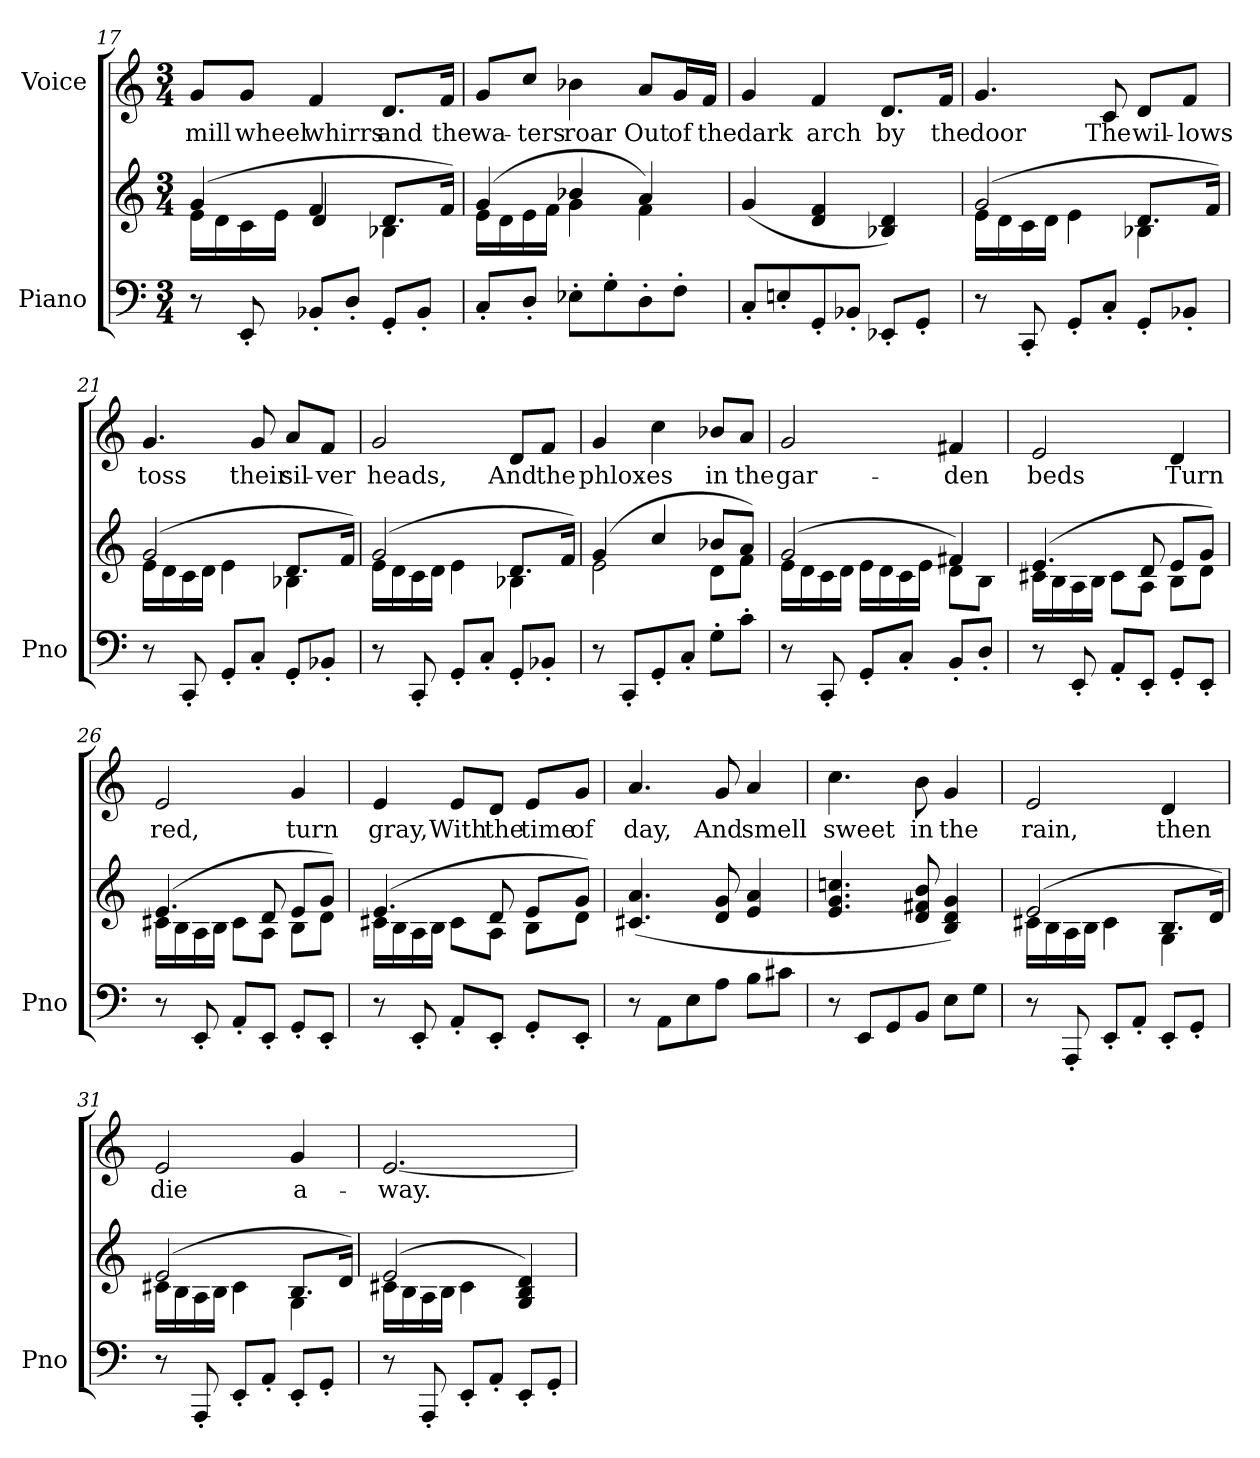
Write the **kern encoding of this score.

**kern	**kern	**kern	**text
*part2	*part2	*part1	*part1
*staff3	*staff2	*staff1	*staff1
*I"Piano	*	*I"Voice	*
*I'Pno	*	*	*
*clefF4	*clefG2	*clefG2	*
*k[]	*k[]	*k[]	*
*M3/4	*M3/4	*M3/4	*
=17	=17	=17	=17
*	*^	*	*
!	!	!	!	!LO:LY:b
8r	(>4g/	16e\LL	8g/L	mill
.	.	16d\	.	.
!	!	!	!	!LO:LY:b
8EE'/	.	16c\	8g/J	wheel
.	.	16e\JJ	.	.
!	!	!	!	!LO:LY:b
8BB-X'/L	4f/	4d/	4f/	whirrs
8D'/J	.	.	.	.
!	!	!	!	!LO:LY:b
8GG'/L	8.d/L	4B-X\	8.d/L	and
8BB-'/J	.	.	.	.
!	!	!	!	!LO:LY:b
.	16f/Jk)	.	16f/Jk	the
!!LO:LB:g=z
=18	=18	=18	=18	=18
!	!	!	!	!LO:LY:b
8C'/L	(>4g/	16e\LL	8g/L	wa-
.	.	16d\	.	.
!	!	!	!	!LO:LY:b
8D'/J	.	16e\	8cc/J	-ters
.	.	16f\JJ	.	.
!	!	!	!	!LO:LY:b
8E-X'\L	4b-X/	4g\	4b-X\	roar
8G'\	.	.	.	.
!	!	!	!	!LO:LY:b
8D'\	4a/)	4f\	8a/L	Out
!	!	!	!	!LO:LY:b
8F'\J	.	.	16g/L	of
!	!	!	!	!LO:LY:b
.	.	.	16f/JJ	the
*	*v	*v	*	*
=19	=19	=19	=19
!	!	!	!LO:LY:b
8C'/L	(>4g/	4g/	dark
8En'/	.	.	.
!	!	!	!LO:LY:b
8GG'/	4d/ 4f/	4f/	arch
8BB-X'/J	.	.	.
!	!	!	!LO:LY:b
8EE-X'/L	4B-X/ 4d/)	8.d/L	by
8GG'/J	.	.	.
!	!	!	!LO:LY:b
.	.	16f/Jk	the
=20	=20	=20	=20
*	*^	*	*
!	!	!	!	!LO:LY:b
8r	(>2g/	16e\LL	4.g/	door
.	.	16d\	.	.
8CC'/	.	16c\	.	.
.	.	16d\JJ	.	.
8GG'/L	.	4e\	.	.
!	!	!	!	!LO:LY:b
8C'/J	.	.	8c/	The
!	!	!	!	!LO:LY:b
8GG'/L	8.d/L	4B-X\	8d/L	wil-
!	!	!	!	!LO:LY:b
8BB-X'/J	.	.	8f/J	-lows
.	16f/Jk)	.	.	.
!!LO:PB:g=z
=21	=21	=21	=21	=21
!	!	!	!	!LO:LY:b
8r	(>2g/	16e\LL	4.g/	toss
.	.	16d\	.	.
8CC'/	.	16c\	.	.
.	.	16d\JJ	.	.
8GG'/L	.	4e\	.	.
!	!	!	!	!LO:LY:b
8C'/J	.	.	8g/	their
!	!	!	!	!LO:LY:b
8GG'/L	8.d/L	4B-X\	8a/L	sil-
!	!	!	!	!LO:LY:b
8BB-X'/J	.	.	8f/J	-ver
.	16f/Jk)	.	.	.
=22	=22	=22	=22	=22
!	!	!	!	!LO:LY:b
8r	(>2g/	16e\LL	2g/	heads,
.	.	16d\	.	.
8CC'/	.	16c\	.	.
.	.	16d\JJ	.	.
8GG'/L	.	4e\	.	.
8C'/J	.	.	.	.
!	!	!	!	!LO:LY:b
8GG'/L	8.d/L	4B-X\	8d/L	And
!	!	!	!	!LO:LY:b
8BB-X'/J	.	.	8f/J	the
.	16f/Jk)	.	.	.
=23	=23	=23	=23	=23
!	!	!	!	!LO:LY:b
8r	(>4g/	2e\	4g/	phlox-
8CC'/L	.	.	.	.
!	!	!	!	!LO:LY:b
8GG'/	4cc/	.	4cc\	-es
8C'/J	.	.	.	.
!	!	!	!	!LO:LY:b
8G'\L	8b-X/L	8d\L	8b-X/L	in
!	!	!	!	!LO:LY:b
8c'\J	8a/J)	8f\J	8a/J	the
=24	=24	=24	=24	=24
!	!	!	!	!LO:LY:b
8r	(>2g/	16e\LL	2g/	gar-
.	.	16d\	.	.
8CC'/	.	16c\	.	.
.	.	16d\JJ	.	.
8GG'/L	.	16e\LL	.	.
.	.	16d\	.	.
8C'/J	.	16c\	.	.
.	.	16e\JJ	.	.
!	!	!	!	!LO:LY:b
8BB'/L	4f#X/)	8d\L	4f#X/	-den
8D'/J	.	8B\J	.	.
!!LO:PB:g=z
=25	=25	=25	=25	=25
!	!	!	!	!LO:LY:b
8r	(>4.e/	16c#X\LL	2e/	beds
.	.	16B\	.	.
8EE'/	.	16A\	.	.
.	.	16B\JJ	.	.
8AA'/L	.	8c#\L	.	.
8EE'/J	8d/	8A\J	.	.
!	!	!	!	!LO:LY:b
8GG'/L	8e/L	8B\L	4d/	Turn
8EE'/J	8g/J)	8d\J	.	.
=26	=26	=26	=26	=26
!	!	!	!	!LO:LY:b
8r	(>4.e/	16c#X\LL	2e/	red,
.	.	16B\	.	.
8EE'/	.	16A\	.	.
.	.	16B\JJ	.	.
8AA'/L	.	8c#\L	.	.
8EE'/J	8d/	8A\J	.	.
!	!	!	!	!LO:LY:b
8GG'/L	8e/L	8B\L	4g/	turn
8EE'/J	8g/J)	8d\J	.	.
=27	=27	=27	=27	=27
!	!	!	!	!LO:LY:b
8r	(>4.e/	16c#X\LL	4e/	gray,
.	.	16B\	.	.
8EE'/	.	16A\	.	.
.	.	16B\JJ	.	.
!	!	!	!	!LO:LY:b
8AA'/L	.	8c#\L	8e/L	With
!	!	!	!	!LO:LY:b
8EE'/J	8d/	8A\J	8d/J	the
!	!	!	!	!LO:LY:b
8GG'/L	8e/L	8B\L	8e/L	time
!	!	!	!	!LO:LY:b
8EE'/J	8g/J)	8d\J	8g/J	of
!!LO:LB:g=z
=28	=28	=28	=28	=28
!	!	!	!	!LO:LY:b
*	*v	*v	*	*
8r	(>4.c#X/ 4.a/	4.a/	day,
8AA\L	.	.	.
8E\	.	.	.
!	!	!	!LO:LY:b
8A\J	8d/ 8g/	8g/	And
!	!	!	!LO:LY:b
8B\L	4e/ 4a/	4a/	smell
8c#X\J	.	.	.
=29	=29	=29	=29
!	!	!	!LO:LY:b
8r	4.e/ 4.g/ 4.ccn/	4.cc\	sweet
8EE/L	.	.	.
8GG/	.	.	.
!	!	!	!LO:LY:b
8BB/J	8d/ 8f#X/ 8b/	8b\	in
!	!	!	!LO:LY:b
8E\L	4B/ 4d/ 4g/)	4g/	the
8G\J	.	.	.
=30	=30	=30	=30
*	*^	*	*
!	!	!	!	!LO:LY:b
8r	(>2e/	16c#X\LL	2e/	rain,
.	.	16B\	.	.
8AAA'/	.	16A\	.	.
.	.	16B\JJ	.	.
8EE'/L	.	4c#\	.	.
8AA'/J	.	.	.	.
!	!	!	!	!LO:LY:b
8EE'/L	8.B/L	4G\	4d/	then
8GG'/J	.	.	.	.
.	16d/Jk)	.	.	.
=31	=31	=31	=31	=31
!	!	!	!	!LO:LY:b
8r	(>2e/	16c#X\LL	2e/	die
.	.	16B\	.	.
8AAA'/	.	16A\	.	.
.	.	16B\JJ	.	.
8EE'/L	.	4c#\	.	.
8AA'/J	.	.	.	.
!	!	!	!	!LO:LY:b
8EE'/L	8.B/L	4G\	4g/	a-
8GG'/J	.	.	.	.
.	16d/Jk)	.	.	.
!!LO:LB:g=z
=32	=32	=32	=32	=32
!	!	!	!	!LO:LY:b
8r	(>2e/	16c#X\LL	[2.e/	-way.
.	.	16B\	.	.
8AAA'/	.	16A\	.	.
.	.	16B\JJ	.	.
8EE'/L	.	4c#\	.	.
8AA'/J	.	.	.	.
8EE'/L	4G/ 4B/ 4d/)	4ryy	.	.
8GG'/J	.	.	.	.
*	*v	*v	*	*
=	=	=	=
*-	*-	*-	*-
